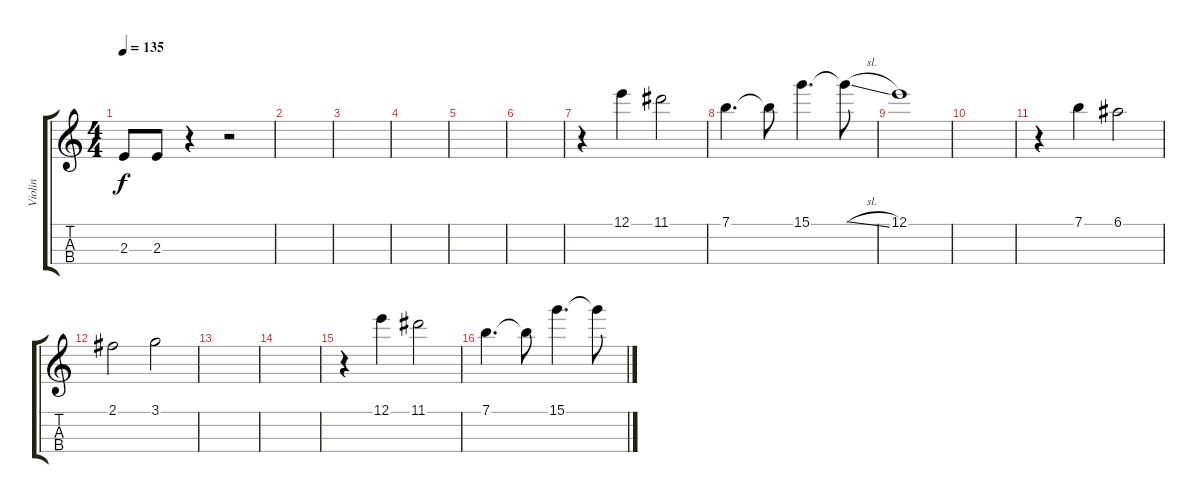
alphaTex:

\track ("Violin" "Violin") {instrument violin}
\staff {score tabs}
\tuning (E5 A4 D4 G3) {hide}
\ts (4 4)
\tempo 135
\clef g2
\ks c
2.3.8{dy f} 2.3.8 r.4 r.2 |
|
|
|
|
|
r.4 12.1.4 11.1.2 |
7.1.4{d} 7.1{t}.8 15.1.4{d} 15.1{sl t}.8 |
12.1.1 |
|
r.4 7.1.4 6.1.2 |
2.1.2 3.1.2 |
|
|
r.4 12.1.4 11.1.2 |
7.1.4{d} 7.1{t}.8 15.1.4{d} 15.1{sl t}.8
